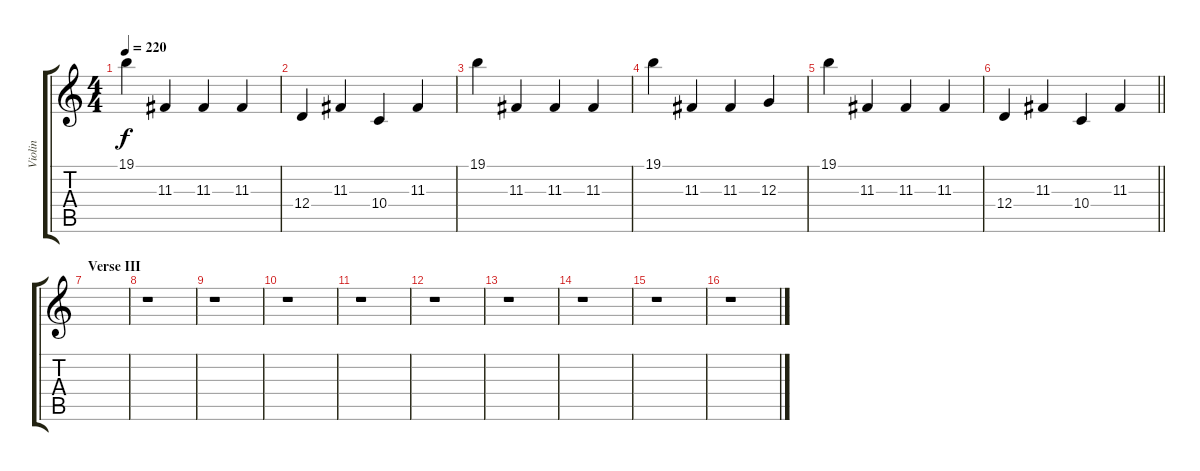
\track ("Violin" "Violin") {instrument violin}
\staff {score tabs}
\tuning (E4 B3 G3 D3 A2 E2) {hide}
\ts (4 4)
\tempo 220
\clef g2
\ks c
19.1.4{dy f} 11.3.4 11.3.4 11.3.4 |
12.4.4 11.3.4 10.4.4 11.3.4 |
19.1.4 11.3.4 11.3.4 11.3.4 |
19.1.4 11.3.4 11.3.4 12.3.4 |
19.1.4 11.3.4 11.3.4 11.3.4 |
\barLineRight lightlight
12.4.4 11.3.4 10.4.4 11.3.4 |
\section ("" "Verse III")
|
r.1 |
r.1 |
r.1 |
r.1 |
r.1 |
r.1 |
r.1 |
r.1 |
r.1
